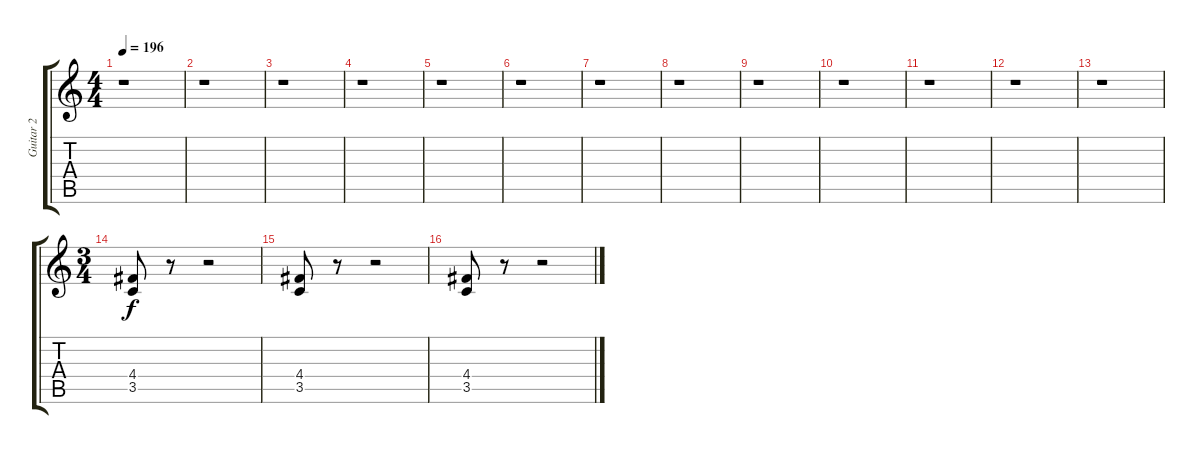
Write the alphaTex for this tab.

\track ("Guitar 2" "Guitar 2") {instrument distortionguitar}
\staff {score tabs}
\tuning (E4 B3 G3 D3 A2 E2) {hide}
\ts (4 4)
\tempo 196
\clef g2
\ks c
r.1{dy f} |
r.1 |
r.1 |
r.1 |
r.1 |
r.1 |
r.1 |
r.1 |
r.1 |
r.1 |
r.1 |
r.1 |
r.1 |
\ts (3 4)
(4.4 3.5).8 r.8 r.2 |
(4.4 3.5).8 r.8 r.2 |
(4.4 3.5).8 r.8 r.2
